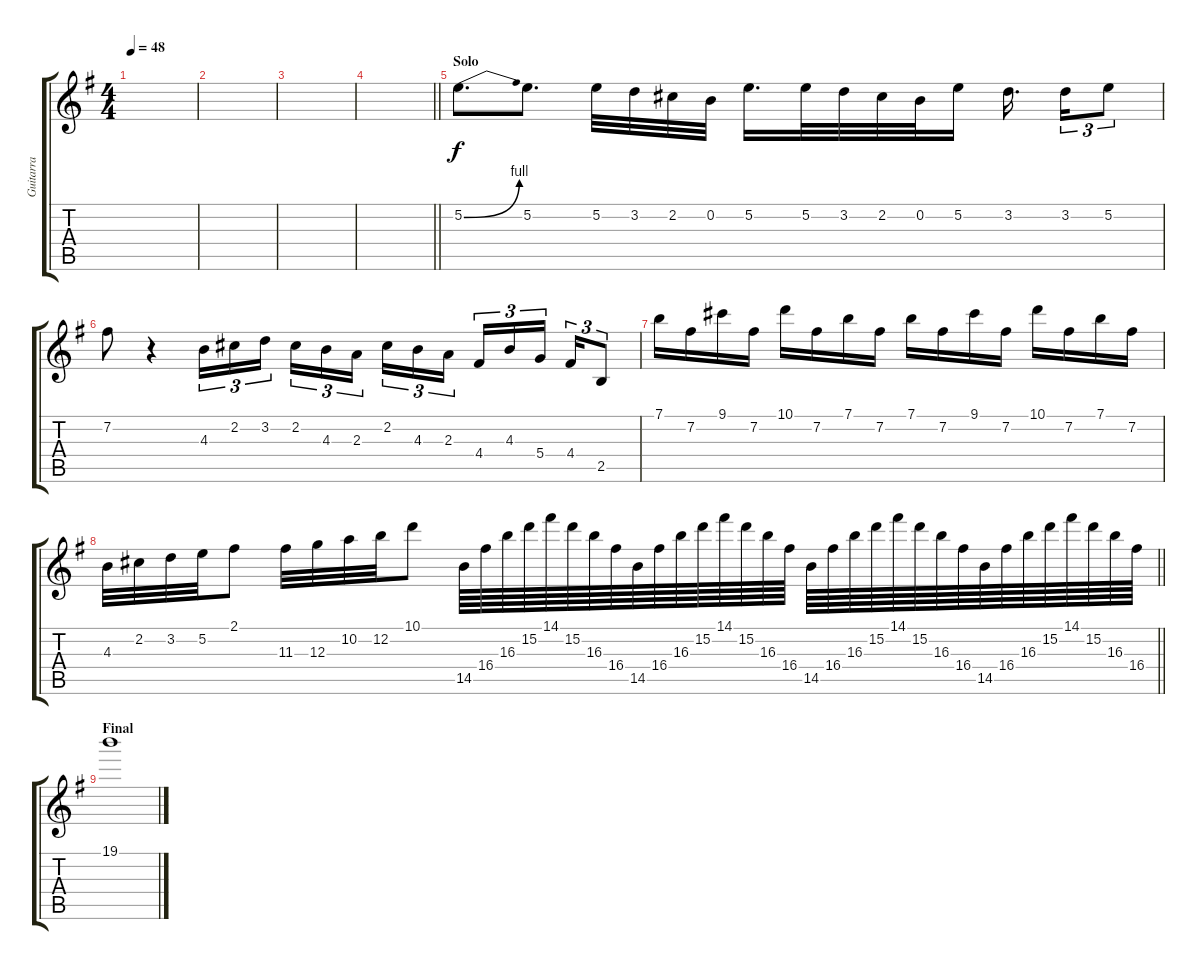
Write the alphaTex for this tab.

\track ("Guitarra" "Guitarra") {instrument distortionguitar}
\staff {score tabs}
\tuning (E4 B3 G3 D3 A2 E2) {hide}
\ts (4 4)
\tempo 48
\clef g2
\ks g
|
|
|
\barLineRight lightlight
|
\section ("" "Solo")
5.2{be (bend 0 0 60 4)}.8{d} 5.2.8{d} 5.2.32 3.2.32 2.2.32 0.2.32 5.2.16{d} 5.2.32 3.2.32 2.2.32 0.2.32 5.2.16 3.2.16{d beam splitsecondary} 3.2.16{tu (3 2)} 5.2.8{tu (3 2)} |
7.2.8 r.4 4.3.16{tu (3 2)} 2.2.16{tu (3 2)} 3.2.16{tu (3 2)} 2.2.16{tu (3 2)} 4.3.16{tu (3 2)} 2.3.16{tu (3 2) beam splitsecondary} 2.2.16{tu (3 2)} 4.3.16{tu (3 2)} 2.3.16{tu (3 2)} 4.4.16{tu (3 2)} 4.3.16{tu (3 2)} 5.4.16{tu (3 2) beam splitsecondary} 4.4.16{tu (3 2)} 2.5.8{tu (3 2)} |
7.1.16 7.2.16 9.1.16 7.2.16 10.1.16 7.2.16 7.1.16 7.2.16 7.1.16 7.2.16 9.1.16 7.2.16 10.1.16 7.2.16 7.1.16 7.2.16 |
\barLineRight lightlight
4.3.32 2.2.32 3.2.32 5.2.32 2.1.8 11.3.32 12.3.32 10.2.32 12.2.32 10.1.8 14.5.64 16.4.64 16.3.64 15.2.64 14.1.64 15.2.64 16.3.64 16.4.64 14.5.64 16.4.64 16.3.64 15.2.64 14.1.64 15.2.64 16.3.64 16.4.64 14.5.64 16.4.64 16.3.64 15.2.64 14.1.64 15.2.64 16.3.64 16.4.64 14.5.64 16.4.64 16.3.64 15.2.64 14.1.64 15.2.64 16.3.64 16.4.64 |
\section ("" "Final")
19.1.1
